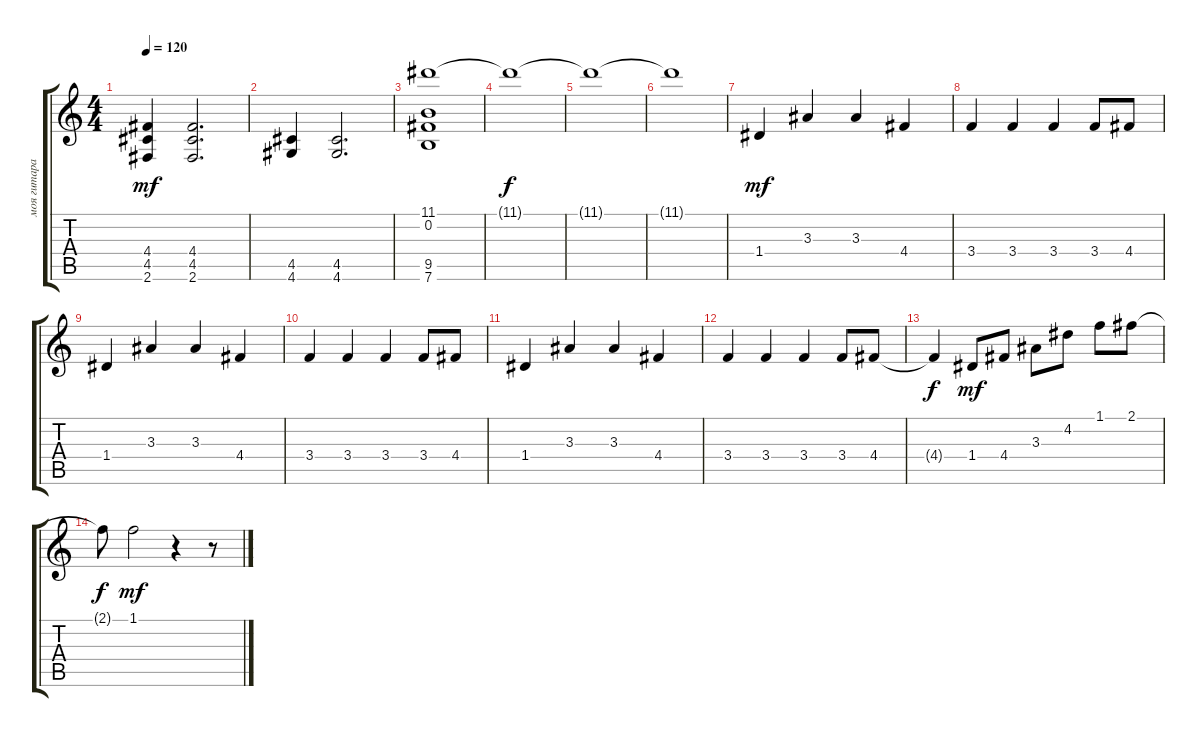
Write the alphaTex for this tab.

\track ("моя гитара" "моя гитара") {instrument acousticguitarsteel}
\staff {score tabs}
\tuning (E4 B3 G3 D3 A2 E2) {hide}
\ts (4 4)
\tempo 120
\clef g2
\ks c
(4.4 4.5 2.6).4{dy mf} (4.4 4.5 2.6).2{d} |
(4.5 4.6).4 (4.5 4.6).2{d} |
(11.1 0.2 9.5 7.6).1 |
11.1{t}.1{dy f} |
11.1{t}.1 |
11.1{t}.1 |
1.4.4{dy mf} 3.3.4 3.3.4 4.4.4 |
3.4.4 3.4.4 3.4.4 3.4.8 4.4.8 |
1.4.4 3.3.4 3.3.4 4.4.4 |
3.4.4 3.4.4 3.4.4 3.4.8 4.4.8 |
1.4.4 3.3.4 3.3.4 4.4.4 |
3.4.4 3.4.4 3.4.4 3.4.8 4.4.8 |
4.4{t}.4{dy f} 1.4.8{dy mf} 4.4.8 3.3.8 4.2.8 1.1.8 2.1.8 |
2.1{t}.8{dy f} 1.1.2{dy mf} r.4 r.8
